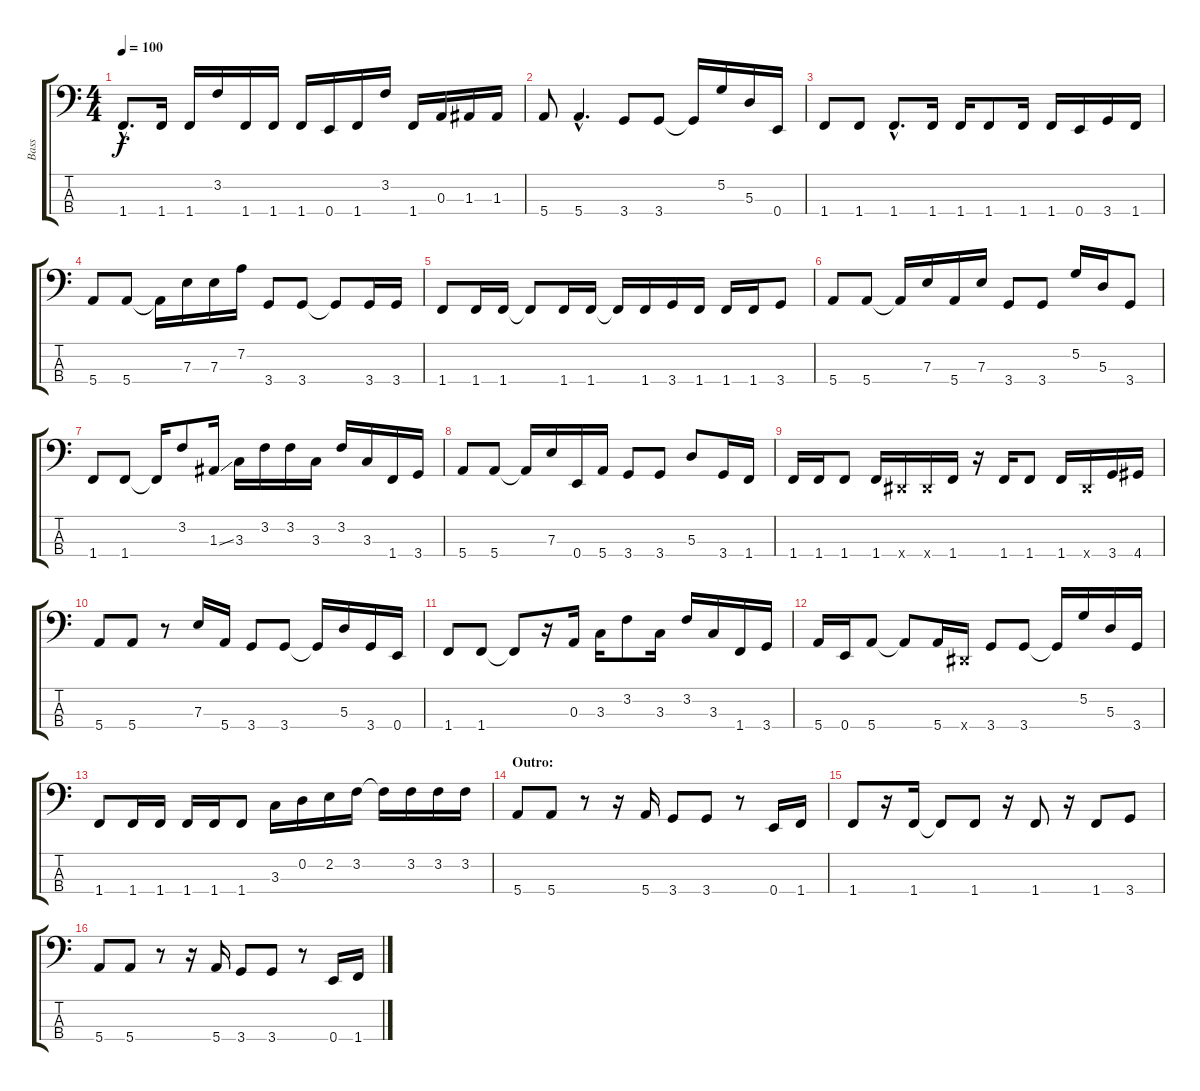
\track ("Bass" "Bass") {instrument electricbassfinger}
\staff {score tabs}
\tuning (G2 D2 A1 E1) {hide}
\ts (4 4)
\tempo 100
\clef f4
\ks c
1.4{hac}.8{d dy f} 1.4.16 1.4.16 3.2.16 1.4.16 1.4.16 1.4.16 0.4.16 1.4.16 3.2.16 1.4.16 0.3.16 1.3.16 1.3.16 |
5.4.8 5.4{hac}.4{d} 3.4.8 3.4.8 3.4{t}.16 5.2.16 5.3.16 0.4.16 |
1.4.8 1.4.8 1.4{hac}.8{d} 1.4.16 1.4.16 1.4.8 1.4.16 1.4.16 0.4.16 3.4.16 1.4.16 |
5.4.8 5.4.8 5.4{t}.16 7.3.16 7.3.16 7.2.16 3.4.8 3.4.8 3.4{t}.8 3.4.16 3.4.16 |
1.4.8 1.4.16 1.4.16 1.4{t}.8 1.4.16 1.4.16 1.4{t}.16 1.4.16 3.4.16 1.4.16 1.4.16 1.4.16 3.4.8 |
5.4.8 5.4.8 5.4{t}.16 7.3.16 5.4.16 7.3.16 3.4.8 3.4.8 5.2.16 5.3.16 3.4.8 |
1.4.8 1.4.8 1.4{t}.16 3.2.8 1.3{ss}.16 3.3.16 3.2.16 3.2.16 3.3.16 3.2.16 3.3.16 1.4.16 3.4.16 |
5.4.8 5.4.8 5.4{t}.16 7.3.16 0.4.16 5.4.16 3.4.8 3.4.8 5.3.8 3.4.16 1.4.16 |
1.4.16 1.4.16 1.4.8 1.4.16 -1.4{x}.16 -1.4{x}.16 1.4.16 r.16 1.4.16 1.4.8 1.4.16 -1.4{x}.16 3.4.16 4.4.16 |
5.4.8 5.4.8 r.8 7.3.16 5.4.16 3.4.8 3.4.8 3.4{t}.16 5.3.16 3.4.16 0.4.16 |
1.4.8 1.4.8 1.4{t}.8 r.16 0.3.16 3.3.16 3.2.8 3.3.16 3.2.16 3.3.16 1.4.16 3.4.16 |
5.4.16 0.4.16 5.4.8 5.4{t}.8 5.4.16 -1.4{x}.16 3.4.8 3.4.8 3.4{t}.16 5.2.16 5.3.16 3.4.16 |
1.4.8 1.4.16 1.4.16 1.4.16 1.4.16 1.4.8 3.3.16 0.2.16 2.2.16 3.2.16 3.2{t}.16 3.2.16 3.2.16 3.2.16 |
\section ("" "Outro:")
5.4.8 5.4.8 r.8 r.16 5.4.16 3.4.8 3.4.8 r.8 0.4.16 1.4.16 |
1.4.8 r.16 1.4.16 1.4{t}.8 1.4.8 r.16 1.4.8 r.16 1.4.8 3.4.8 |
5.4.8 5.4.8 r.8 r.16 5.4.16 3.4.8 3.4.8 r.8 0.4.16 1.4.16
